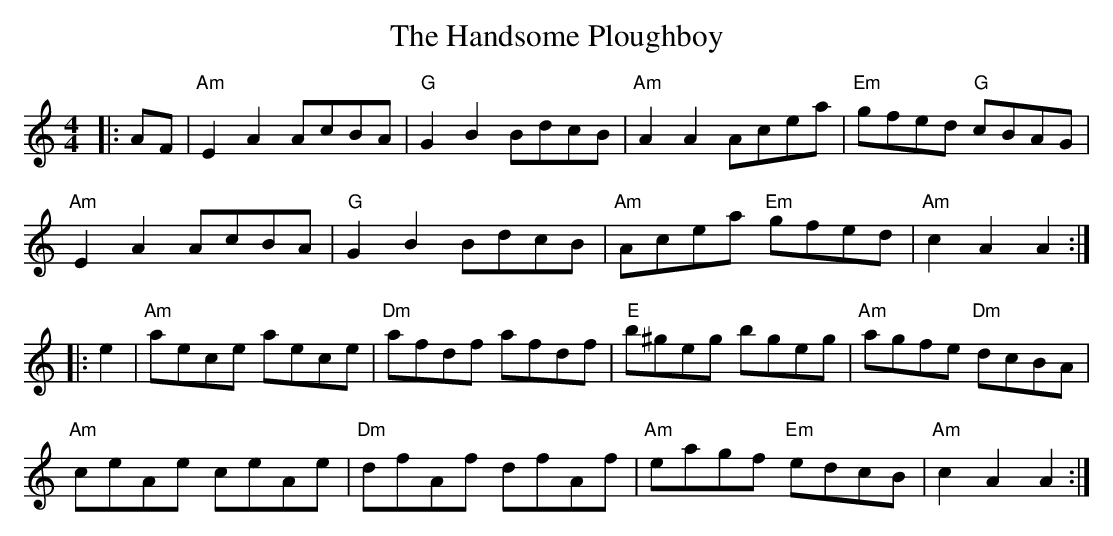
X:1
T: The Handsome Ploughboy
M: 4/4
L: 1/8
K: Amin
|:AF |"Am" E2 A2 AcBA |"G" G2 B2 BdcB |"Am" A2 A2 Acea |"Em" gfed "G" cBAG |
"Am" E2 A2 AcBA |"G" G2 B2 BdcB |"Am" Acea "Em" gfed |"Am" c2 A2 A2 :|
|:e2|"Am" aece aece |"Dm" afdf afdf |"E" b^geg bgeg |"Am" agfe "Dm" dcBA |
"Am" ceAe ceAe |"Dm" dfAf dfAf |"Am" eagf "Em" edcB |"Am" c2 A2 A2 :|
